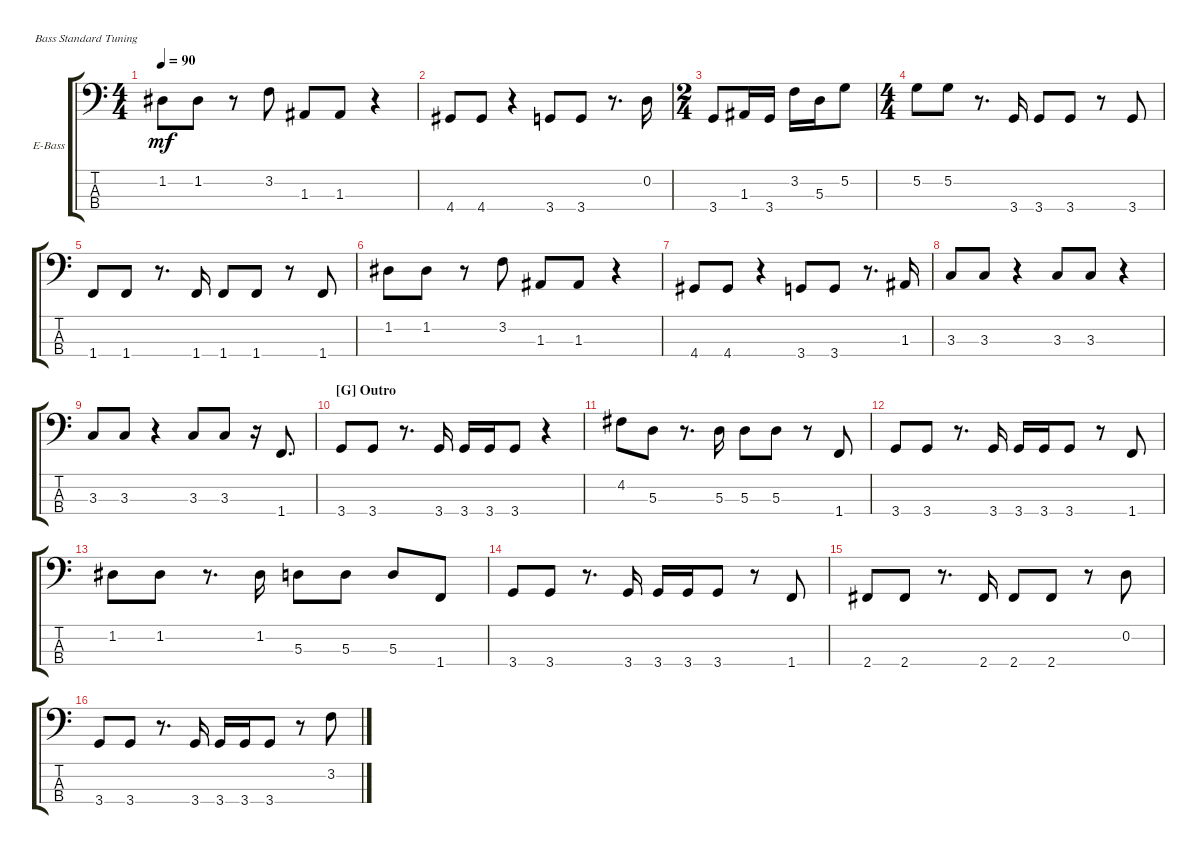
\defaultSystemsLayout 4
\bracketExtendMode groupsimilarinstruments
\firstSystemTrackNameOrientation horizontal
\otherSystemsTrackNameOrientation horizontal
\track ("Electric Bass" "E-Bass") {instrument electricbassfinger}
\staff {score tabs}
\tuning (G2 D2 A1 E1)
\ts (4 4)
\tempo 90
\clef f4
\ks c
1.2.8{dy mf} 1.2.8 r.8 3.2.8 1.3.8 1.3.8 r.4 |
4.4.8 4.4.8 r.4 3.4.8 3.4.8 r.8{d} 0.2.16 |
\ts (2 4)
3.4.8 1.3.16 3.4.16 3.2.16 5.3.16 5.2.8 |
\ts (4 4)
5.2.8 5.2.8 r.8{d} 3.4.16 3.4.8 3.4.8 r.8 3.4.8 |
1.4.8 1.4.8 r.8{d} 1.4.16 1.4.8 1.4.8 r.8 1.4.8 |
1.2.8 1.2.8 r.8 3.2.8 1.3.8 1.3.8 r.4 |
4.4.8 4.4.8 r.4 3.4.8 3.4.8 r.8{d} 1.3.16 |
3.3.8 3.3.8 r.4 3.3.8 3.3.8 r.4 |
3.3.8 3.3.8 r.4 3.3.8 3.3.8 r.16 1.4.8{d} |
\section ("G" "Outro")
3.4.8 3.4.8 r.8{d} 3.4.16 3.4.16 3.4.16 3.4.8 r.4 |
4.2.8 5.3.8 r.8{d} 5.3.16 5.3.8 5.3.8 r.8 1.4.8 |
3.4.8 3.4.8 r.8{d} 3.4.16 3.4.16 3.4.16 3.4.8 r.8 1.4.8 |
1.2.8 1.2.8 r.8{d} 1.2.16 5.3.8 5.3.8 5.3.8 1.4.8 |
3.4.8 3.4.8 r.8{d} 3.4.16 3.4.16 3.4.16 3.4.8 r.8 1.4.8 |
2.4.8 2.4.8 r.8{d} 2.4.16 2.4.8 2.4.8 r.8 0.2.8 |
3.4.8 3.4.8 r.8{d} 3.4.16 3.4.16 3.4.16 3.4.8 r.8 3.2.8
